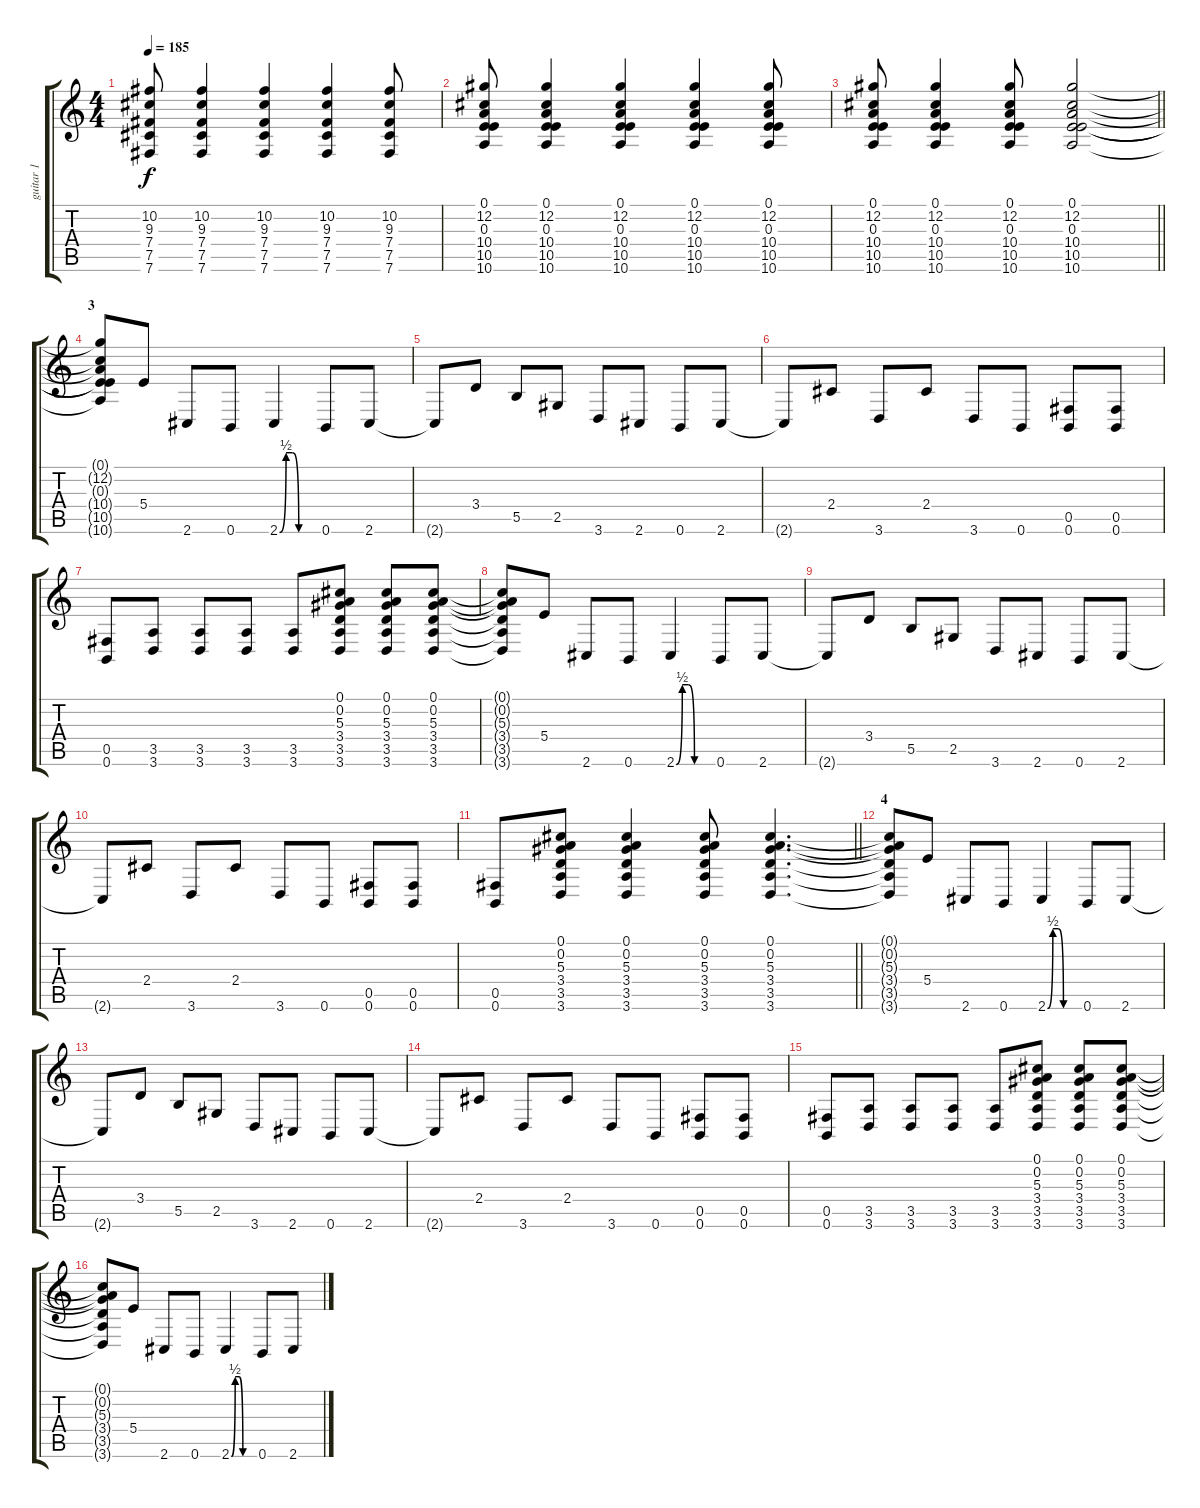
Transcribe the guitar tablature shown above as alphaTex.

\track ("guitar 1" "guitar 1") {instrument distortionguitar}
\staff {score tabs}
\tuning (Db4 Ab3 E3 B2 Gb2 B1) {hide}
\ts (4 4)
\tempo 185
\clef g2
\ks c
(10.2 9.3 7.4 7.5 7.6).8{dy f} (10.2 9.3 7.4 7.5 7.6).4 (10.2 9.3 7.4 7.5 7.6).4 (10.2 9.3 7.4 7.5 7.6).4 (10.2 9.3 7.4 7.5 7.6).8 |
(0.1 12.2 0.3 10.4 10.5 10.6).8 (0.1 12.2 0.3 10.4 10.5 10.6).4 (0.1 12.2 0.3 10.4 10.5 10.6).4 (0.1 12.2 0.3 10.4 10.5 10.6).4 (0.1 12.2 0.3 10.4 10.5 10.6).8 |
\barLineRight lightlight
(0.1 12.2 0.3 10.4 10.5 10.6).8 (0.1 12.2 0.3 10.4 10.5 10.6).4 (0.1 12.2 0.3 10.4 10.5 10.6).8 (0.1 12.2 0.3 10.4 10.5 10.6).2 |
\section ("" "3")
(0.1{t} 12.2{t} 0.3{t} 10.4{t} 10.5{t} 10.6{t}).8 5.4.8 2.6.8 0.6.8 2.6{be (custom 0 0 10 2 20 2 30 0 60 0)}.4 0.6.8 2.6.8 |
2.6{t}.8 3.4.8 5.5.8 2.5.8 3.6.8 2.6.8 0.6.8 2.6.8 |
2.6{t}.8 2.4.8 3.6.8 2.4.8 3.6.8 0.6.8 (0.5 0.6).8 (0.5 0.6).8 |
(0.5 0.6).8 (3.5 3.6).8 (3.5 3.6).8 (3.5 3.6).8 (3.5 3.6).8 (0.1 0.2 5.3 3.4 3.5 3.6).8 (0.1 0.2 5.3 3.4 3.5 3.6).8 (0.1 0.2 5.3 3.4 3.5 3.6).8 |
(0.1{t} 0.2{t} 5.3{t} 3.4{t} 3.5{t} 3.6{t}).8 5.4.8 2.6.8 0.6.8 2.6{be (custom 0 0 10 2 20 2 30 0 60 0)}.4 0.6.8 2.6.8 |
2.6{t}.8 3.4.8 5.5.8 2.5.8 3.6.8 2.6.8 0.6.8 2.6.8 |
2.6{t}.8 2.4.8 3.6.8 2.4.8 3.6.8 0.6.8 (0.5 0.6).8 (0.5 0.6).8 |
\barLineRight lightlight
(0.5 0.6).8 (0.1 0.2 5.3 3.4 3.5 3.6).8 (0.1 0.2 5.3 3.4 3.5 3.6).4 (0.1 0.2 5.3 3.4 3.5 3.6).8 (0.1 0.2 5.3 3.4 3.5 3.6).4{d} |
\section ("" "4")
(0.1{t} 0.2{t} 5.3{t} 3.4{t} 3.5{t} 3.6{t}).8 5.4.8 2.6.8 0.6.8 2.6{be (custom 0 0 10 2 20 2 30 0 60 0)}.4 0.6.8 2.6.8 |
2.6{t}.8 3.4.8 5.5.8 2.5.8 3.6.8 2.6.8 0.6.8 2.6.8 |
2.6{t}.8 2.4.8 3.6.8 2.4.8 3.6.8 0.6.8 (0.5 0.6).8 (0.5 0.6).8 |
(0.5 0.6).8 (3.5 3.6).8 (3.5 3.6).8 (3.5 3.6).8 (3.5 3.6).8 (0.1 0.2 5.3 3.4 3.5 3.6).8 (0.1 0.2 5.3 3.4 3.5 3.6).8 (0.1 0.2 5.3 3.4 3.5 3.6).8 |
(0.1{t} 0.2{t} 5.3{t} 3.4{t} 3.5{t} 3.6{t}).8 5.4.8 2.6.8 0.6.8 2.6{be (custom 0 0 10 2 20 2 30 0 60 0)}.4 0.6.8 2.6.8
